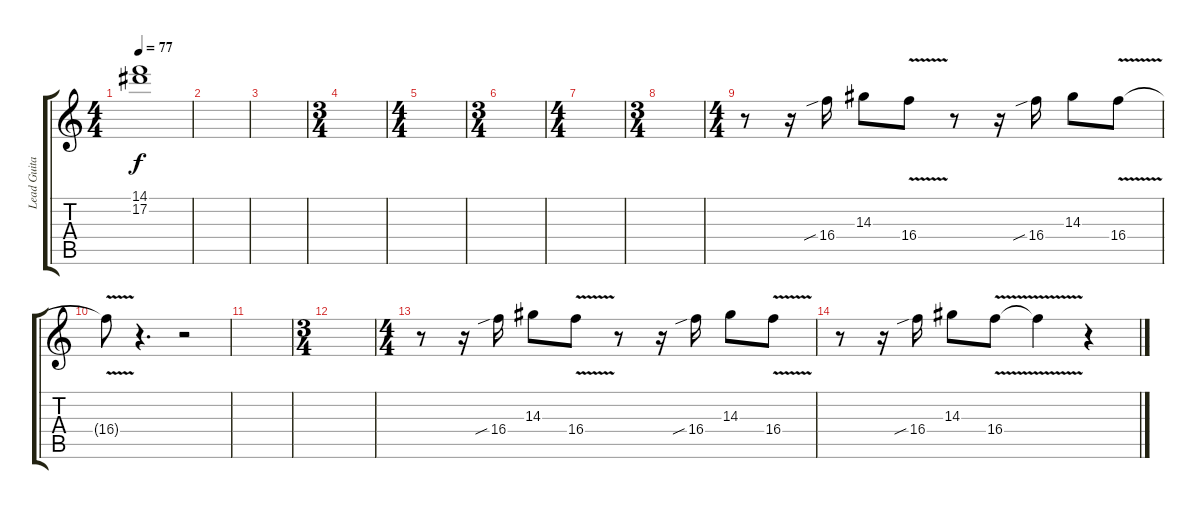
\track ("Lead Guitar" "Lead Guita") {instrument distortionguitar}
\staff {score tabs}
\tuning (Eb4 Bb3 Gb3 Db3 Ab2 Db2) {hide}
\ts (4 4)
\tempo 77
\clef g2
\ks c
(14.1{t} 17.2{t}).1{dy f volume 16} |
|
|
\ts (3 4)
|
\ts (4 4)
|
\ts (3 4)
|
\ts (4 4)
|
\ts (3 4)
|
\ts (4 4)
r.8 r.16 16.4{sib}.16 14.3.8 16.4{v}.8 r.8 r.16 16.4{sib}.16 14.3.8 16.4{v}.8 |
16.4{t}.8 r.4{d} r.2 |
|
\ts (3 4)
|
\ts (4 4)
r.8 r.16 16.4{sib}.16 14.3.8 16.4{v}.8 r.8 r.16 16.4{sib}.16 14.3.8 16.4{v}.8 |
r.8 r.16 16.4{sib}.16 14.3.8 16.4{v}.8 16.4{t}.4 r.4
